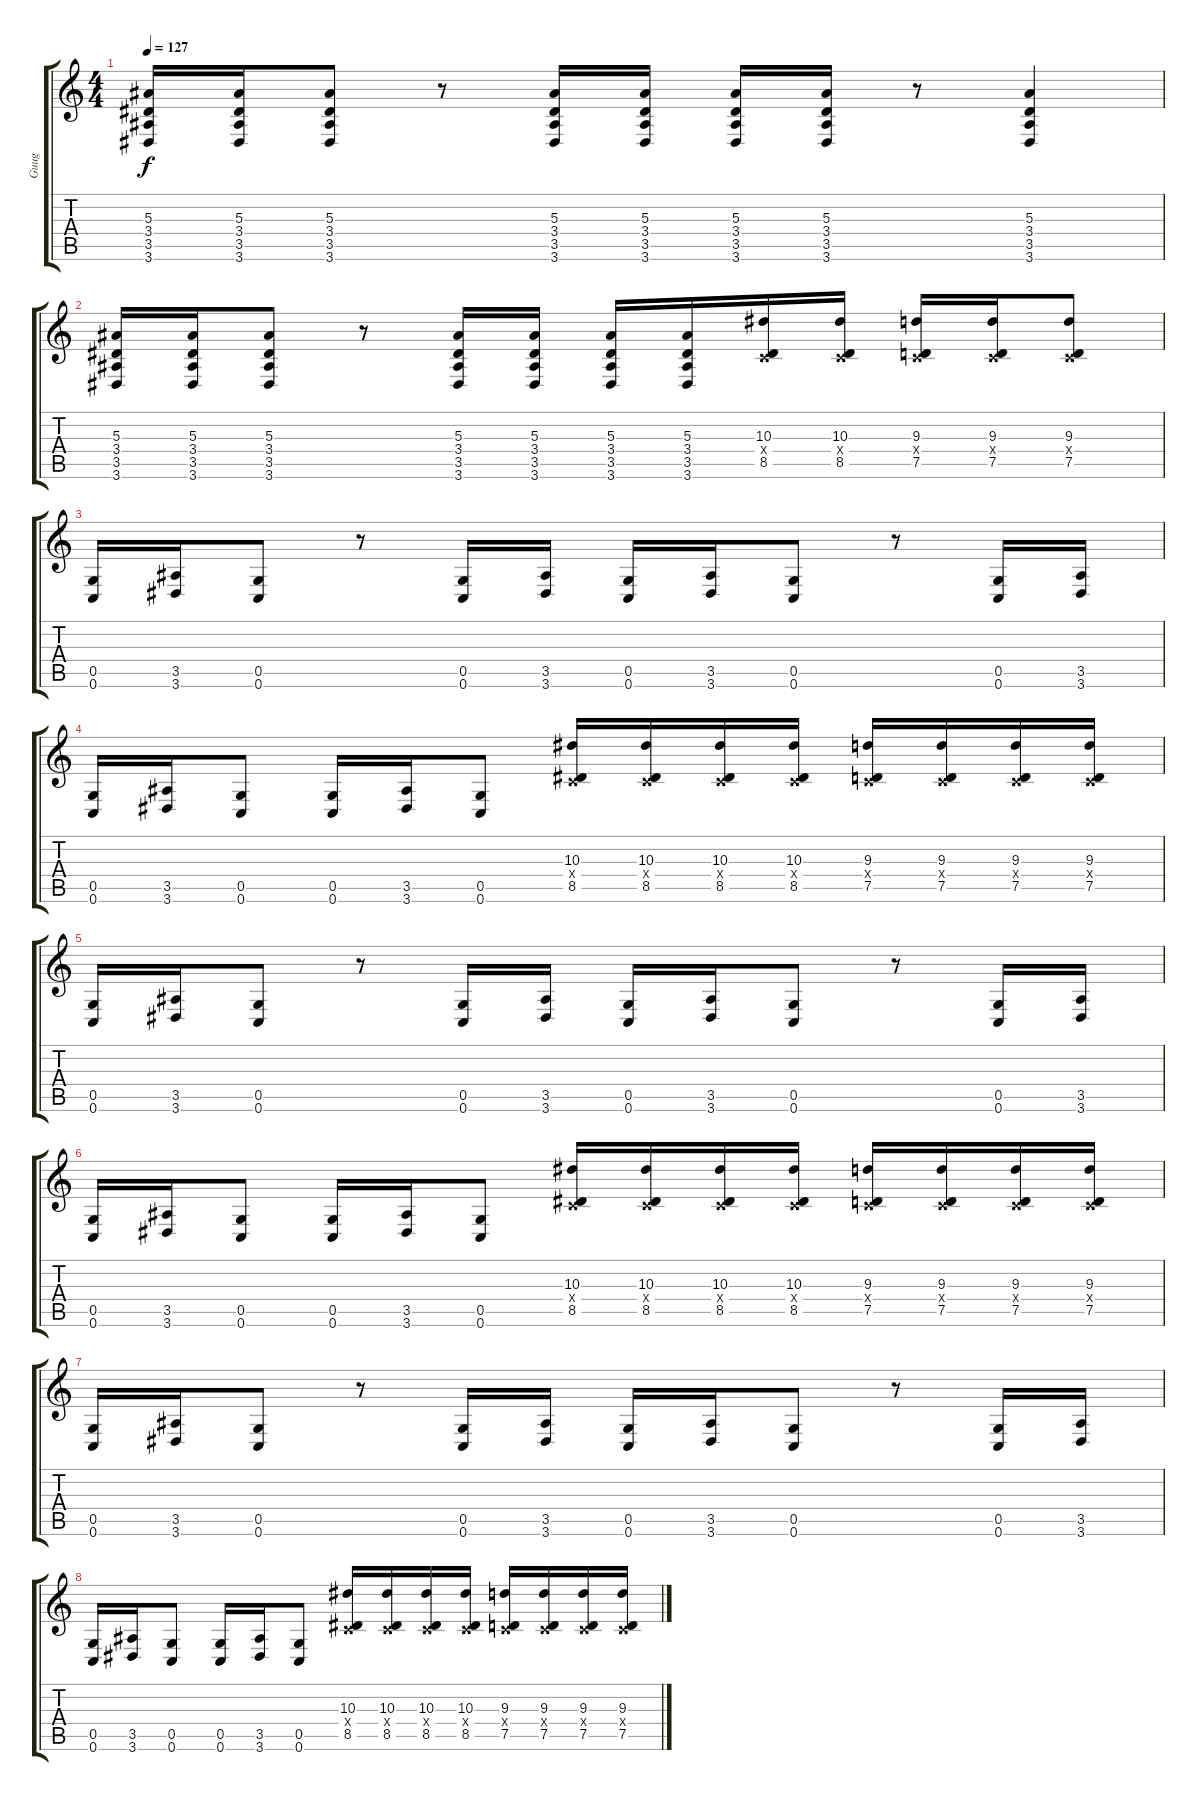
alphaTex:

\track ("Guug" "Guug") {instrument distortionguitar}
\staff {score tabs}
\tuning (D4 A3 F3 C3 G2 C2) {hide}
\ts (4 4)
\tempo 127
\clef g2
\ks c
(5.3 3.4 3.5 3.6).16{dy f} (5.3 3.4 3.5 3.6).16 (5.3 3.4 3.5 3.6).8 r.8 (5.3 3.4 3.5 3.6).16 (5.3 3.4 3.5 3.6).16 (5.3 3.4 3.5 3.6).16 (5.3 3.4 3.5 3.6).16 r.8 (5.3 3.4 3.5 3.6).4 |
(5.3 3.4 3.5 3.6).16 (5.3 3.4 3.5 3.6).16 (5.3 3.4 3.5 3.6).8 r.8 (5.3 3.4 3.5 3.6).16 (5.3 3.4 3.5 3.6).16 (5.3 3.4 3.5 3.6).16 (5.3 3.4 3.5 3.6).16 (10.3 0.4{x} 8.5).16 (10.3 0.4{x} 8.5).16 (9.3 0.4{x} 7.5).16 (9.3 0.4{x} 7.5).16 (9.3 0.4{x} 7.5).8 |
(0.5 0.6).16 (3.5 3.6).16 (0.5 0.6).8 r.8 (0.5 0.6).16 (3.5 3.6).16 (0.5 0.6).16 (3.5 3.6).16 (0.5 0.6).8 r.8 (0.5 0.6).16 (3.5 3.6).16 |
(0.5 0.6).16 (3.5 3.6).16 (0.5 0.6).8 (0.5 0.6).16 (3.5 3.6).16 (0.5 0.6).8 (10.3 0.4{x} 8.5).16 (10.3 0.4{x} 8.5).16 (10.3 0.4{x} 8.5).16 (10.3 0.4{x} 8.5).16 (9.3 0.4{x} 7.5).16 (9.3 0.4{x} 7.5).16 (9.3 0.4{x} 7.5).16 (9.3 0.4{x} 7.5).16 |
(0.5 0.6).16 (3.5 3.6).16 (0.5 0.6).8 r.8 (0.5 0.6).16 (3.5 3.6).16 (0.5 0.6).16 (3.5 3.6).16 (0.5 0.6).8 r.8 (0.5 0.6).16 (3.5 3.6).16 |
(0.5 0.6).16 (3.5 3.6).16 (0.5 0.6).8 (0.5 0.6).16 (3.5 3.6).16 (0.5 0.6).8 (10.3 0.4{x} 8.5).16 (10.3 0.4{x} 8.5).16 (10.3 0.4{x} 8.5).16 (10.3 0.4{x} 8.5).16 (9.3 0.4{x} 7.5).16 (9.3 0.4{x} 7.5).16 (9.3 0.4{x} 7.5).16 (9.3 0.4{x} 7.5).16 |
(0.5 0.6).16 (3.5 3.6).16 (0.5 0.6).8 r.8 (0.5 0.6).16 (3.5 3.6).16 (0.5 0.6).16 (3.5 3.6).16 (0.5 0.6).8 r.8 (0.5 0.6).16 (3.5 3.6).16 |
(0.5 0.6).16 (3.5 3.6).16 (0.5 0.6).8 (0.5 0.6).16 (3.5 3.6).16 (0.5 0.6).8 (10.3 0.4{x} 8.5).16 (10.3 0.4{x} 8.5).16 (10.3 0.4{x} 8.5).16 (10.3 0.4{x} 8.5).16 (9.3 0.4{x} 7.5).16 (9.3 0.4{x} 7.5).16 (9.3 0.4{x} 7.5).16 (9.3 0.4{x} 7.5).16
